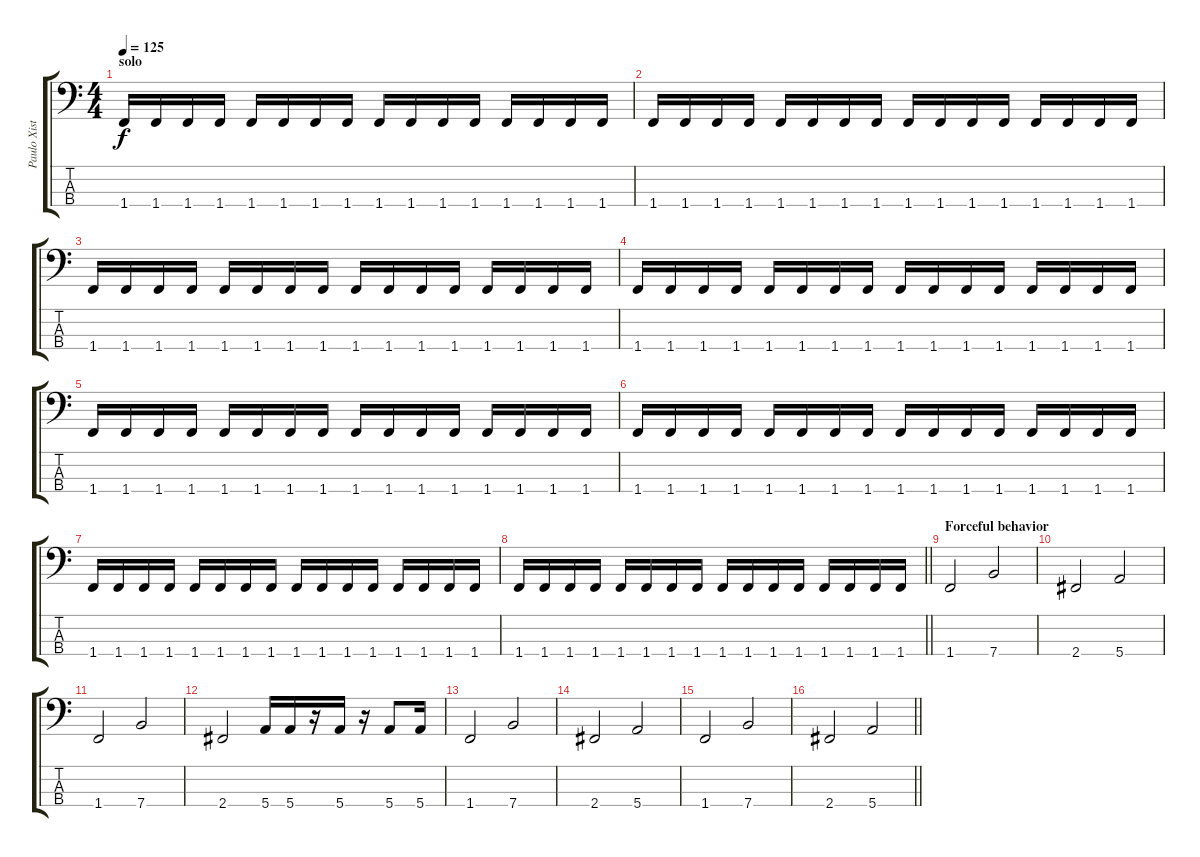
\track ("Paulo Xisto" "Paulo Xist") {instrument electricbasspick}
\staff {score tabs}
\tuning (G2 D2 A1 E1) {hide}
\ts (4 4)
\section ("" "solo")
\tempo 125
\clef f4
\ks c
1.4.16{dy f} 1.4.16 1.4.16 1.4.16 1.4.16 1.4.16 1.4.16 1.4.16 1.4.16 1.4.16 1.4.16 1.4.16 1.4.16 1.4.16 1.4.16 1.4.16 |
1.4.16 1.4.16 1.4.16 1.4.16 1.4.16 1.4.16 1.4.16 1.4.16 1.4.16 1.4.16 1.4.16 1.4.16 1.4.16 1.4.16 1.4.16 1.4.16 |
1.4.16 1.4.16 1.4.16 1.4.16 1.4.16 1.4.16 1.4.16 1.4.16 1.4.16 1.4.16 1.4.16 1.4.16 1.4.16 1.4.16 1.4.16 1.4.16 |
1.4.16 1.4.16 1.4.16 1.4.16 1.4.16 1.4.16 1.4.16 1.4.16 1.4.16 1.4.16 1.4.16 1.4.16 1.4.16 1.4.16 1.4.16 1.4.16 |
1.4.16 1.4.16 1.4.16 1.4.16 1.4.16 1.4.16 1.4.16 1.4.16 1.4.16 1.4.16 1.4.16 1.4.16 1.4.16 1.4.16 1.4.16 1.4.16 |
1.4.16 1.4.16 1.4.16 1.4.16 1.4.16 1.4.16 1.4.16 1.4.16 1.4.16 1.4.16 1.4.16 1.4.16 1.4.16 1.4.16 1.4.16 1.4.16 |
1.4.16 1.4.16 1.4.16 1.4.16 1.4.16 1.4.16 1.4.16 1.4.16 1.4.16 1.4.16 1.4.16 1.4.16 1.4.16 1.4.16 1.4.16 1.4.16 |
\barLineRight lightlight
1.4.16 1.4.16 1.4.16 1.4.16 1.4.16 1.4.16 1.4.16 1.4.16 1.4.16 1.4.16 1.4.16 1.4.16 1.4.16 1.4.16 1.4.16 1.4.16 |
\section ("" "Forceful behavior")
1.4.2 7.4.2 |
2.4.2 5.4.2 |
1.4.2 7.4.2 |
2.4.2 5.4.16 5.4.16 r.16 5.4.16 r.16 5.4.8 5.4.16 |
1.4.2 7.4.2 |
2.4.2 5.4.2 |
1.4.2 7.4.2 |
\barLineRight lightlight
2.4.2 5.4.2
